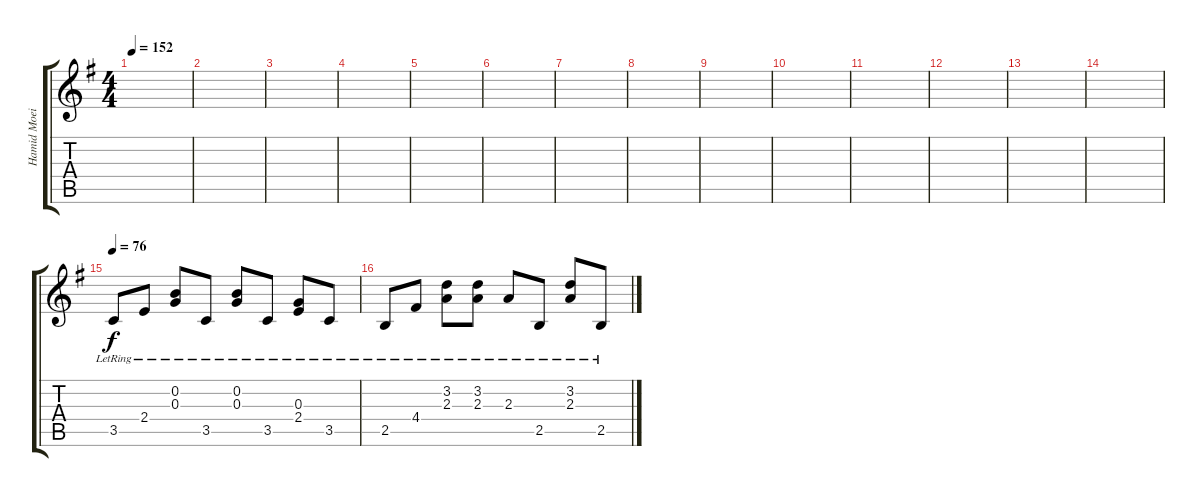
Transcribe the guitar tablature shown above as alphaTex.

\track ("Hamid Moeini" "Hamid Moei") {instrument acousticguitarsteel}
\staff {score tabs}
\tuning (E4 B3 G3 D3 A2 E2) {hide}
\ts (4 4)
\tempo 152
\clef g2
\ks eminor
|
|
|
|
|
|
|
|
|
|
|
|
|
|
\tempo 76
3.5{lr}.8 2.4{lr}.8 (0.2{lr} 0.3{lr}).8 3.5{lr}.8 (0.2{lr} 0.3{lr}).8 3.5{lr}.8 (0.3{lr} 2.4{lr}).8 3.5{lr}.8 |
2.5{lr}.8 4.4{lr}.8 (3.2{lr} 2.3{lr}).8 (3.2{lr} 2.3{lr}).8 2.3{lr}.8 2.5{lr}.8 (3.2{lr} 2.3{lr}).8 2.5{lr}.8
